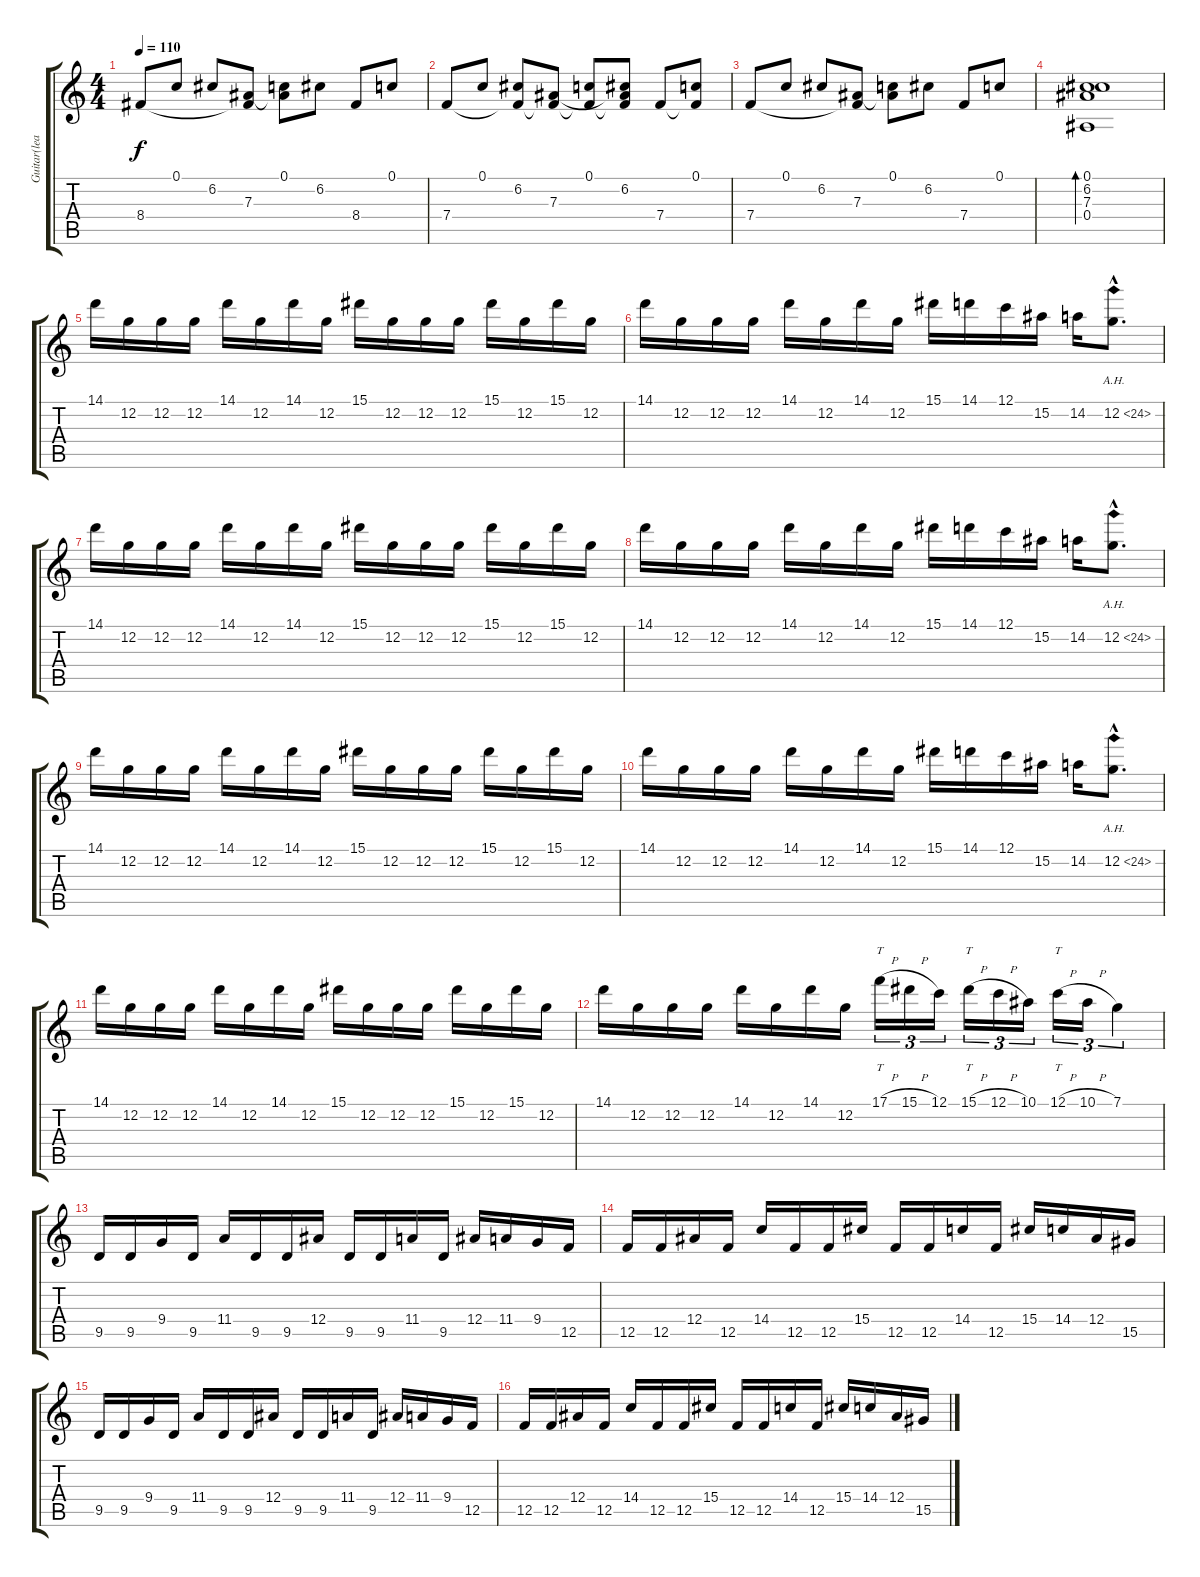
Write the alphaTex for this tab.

\track ("Guitar(lead)" "Guitar(lea") {instrument distortionguitar}
\staff {score tabs}
\tuning (C4 G3 Eb3 Bb2 F2 C2) {hide}
\ts (4 4)
\tempo 110
\clef g2
\ks c
8.4.8{dy f} 0.1.8 6.2.8 (7.3 8.4{t}).8 (0.1 7.3{t}).8 6.2.8 8.4.8 0.1.8 |
7.4.8 0.1.8 (6.2 7.4{t}).8 (7.3 7.4{t}).8 (0.1 7.4{t}).8 (6.2 7.3{t} 7.4{t}).8 7.4.8 (0.1 7.4{t}).8 |
7.4.8 0.1.8 6.2.8 (7.3 7.4{t}).8 (0.1 7.3{t}).8 6.2.8 7.4.8 0.1.8 |
(0.1 6.2 7.3 0.4).1{bd 480} |
14.1.16{balance 0 instrument distortionguitar} 12.2.16 12.2.16 12.2.16 14.1.16 12.2.16 14.1.16 12.2.16 15.1.16 12.2.16 12.2.16 12.2.16 15.1.16 12.2.16 15.1.16 12.2.16 |
14.1.16 12.2.16 12.2.16 12.2.16 14.1.16 12.2.16 14.1.16 12.2.16 15.1.16 14.1.16 12.1.16 15.2.16 14.2.16 12.2{ah 12 hac}.8{d} |
14.1.16 12.2.16 12.2.16 12.2.16 14.1.16 12.2.16 14.1.16 12.2.16 15.1.16 12.2.16 12.2.16 12.2.16 15.1.16 12.2.16 15.1.16 12.2.16 |
14.1.16 12.2.16 12.2.16 12.2.16 14.1.16 12.2.16 14.1.16 12.2.16 15.1.16 14.1.16 12.1.16 15.2.16 14.2.16 12.2{ah 12 hac}.8{d} |
14.1.16 12.2.16 12.2.16 12.2.16 14.1.16 12.2.16 14.1.16 12.2.16 15.1.16 12.2.16 12.2.16 12.2.16 15.1.16 12.2.16 15.1.16 12.2.16 |
14.1.16 12.2.16 12.2.16 12.2.16 14.1.16 12.2.16 14.1.16 12.2.16 15.1.16 14.1.16 12.1.16 15.2.16 14.2.16 12.2{ah 12 hac}.8{d} |
14.1.16 12.2.16 12.2.16 12.2.16 14.1.16 12.2.16 14.1.16 12.2.16 15.1.16 12.2.16 12.2.16 12.2.16 15.1.16 12.2.16 15.1.16 12.2.16 |
14.1.16 12.2.16 12.2.16 12.2.16 14.1.16 12.2.16 14.1.16 12.2.16 17.1{h}.16{tt tu (3 2)} 15.1{h}.16{tu (3 2)} 12.1.16{tu (3 2)} 15.1{h}.16{tt tu (3 2)} 12.1{h}.16{tu (3 2)} 10.1.16{tu (3 2)} 12.1{h}.16{tt tu (3 2)} 10.1{h}.16{tu (3 2)} 7.1.4{tu (3 2)} |
9.5.16 9.5.16 9.4.16 9.5.16 11.4.16 9.5.16 9.5.16 12.4.16 9.5.16 9.5.16 11.4.16 9.5.16 12.4.16 11.4.16 9.4.16 12.5.16 |
12.5.16 12.5.16 12.4.16 12.5.16 14.4.16 12.5.16 12.5.16 15.4.16 12.5.16 12.5.16 14.4.16 12.5.16 15.4.16 14.4.16 12.4.16 15.5.16 |
9.5.16 9.5.16 9.4.16 9.5.16 11.4.16 9.5.16 9.5.16 12.4.16 9.5.16 9.5.16 11.4.16 9.5.16 12.4.16 11.4.16 9.4.16 12.5.16 |
12.5.16 12.5.16 12.4.16 12.5.16 14.4.16 12.5.16 12.5.16 15.4.16 12.5.16 12.5.16 14.4.16 12.5.16 15.4.16 14.4.16 12.4.16 15.5.16
